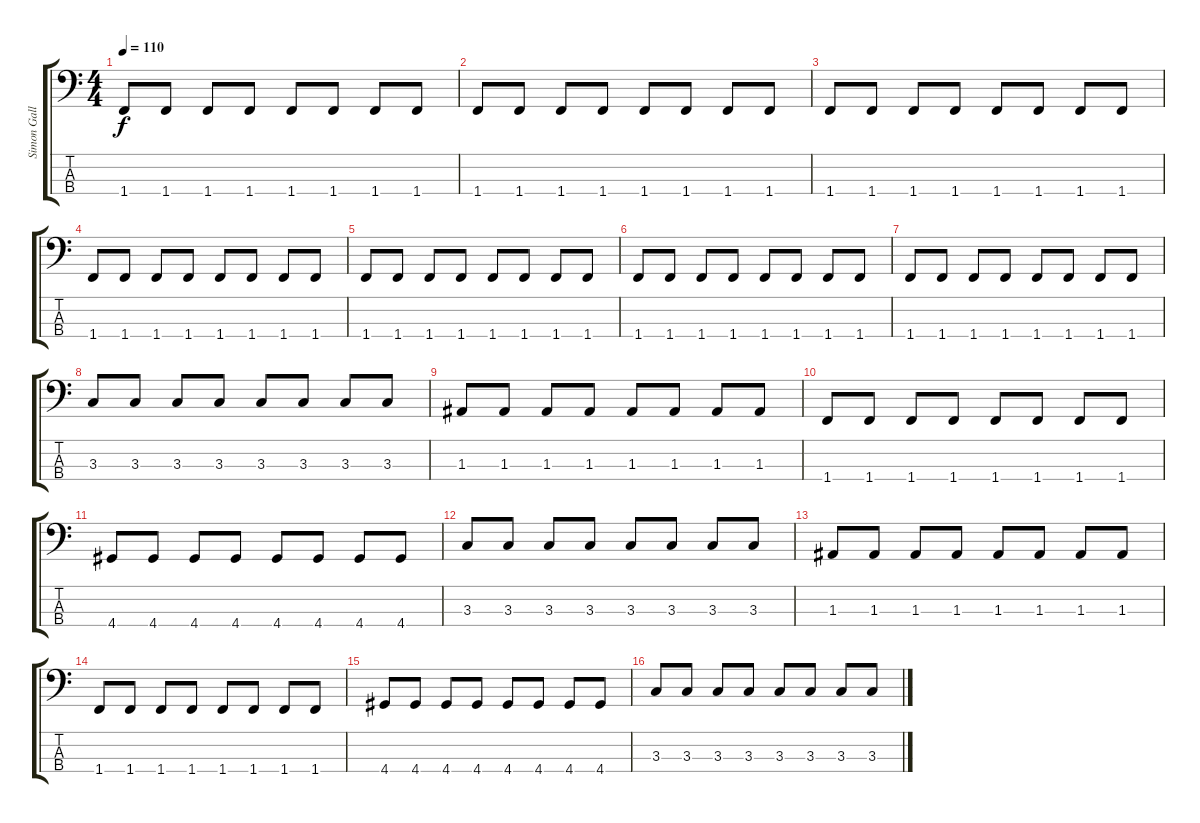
\track ("Simon Gallup (bass)" "Simon Gall") {instrument electricbasspick}
\staff {score tabs}
\tuning (G2 D2 A1 E1) {hide}
\ts (4 4)
\tempo 110
\clef f4
\ks c
1.4.8{dy f} 1.4.8 1.4.8 1.4.8 1.4.8 1.4.8 1.4.8 1.4.8 |
1.4.8 1.4.8 1.4.8 1.4.8 1.4.8 1.4.8 1.4.8 1.4.8 |
1.4.8 1.4.8 1.4.8 1.4.8 1.4.8 1.4.8 1.4.8 1.4.8 |
1.4.8 1.4.8 1.4.8 1.4.8 1.4.8 1.4.8 1.4.8 1.4.8 |
1.4.8 1.4.8 1.4.8 1.4.8 1.4.8 1.4.8 1.4.8 1.4.8 |
1.4.8 1.4.8 1.4.8 1.4.8 1.4.8 1.4.8 1.4.8 1.4.8 |
1.4.8 1.4.8 1.4.8 1.4.8 1.4.8 1.4.8 1.4.8 1.4.8 |
3.3.8 3.3.8 3.3.8 3.3.8 3.3.8 3.3.8 3.3.8 3.3.8 |
1.3.8 1.3.8 1.3.8 1.3.8 1.3.8 1.3.8 1.3.8 1.3.8 |
1.4.8 1.4.8 1.4.8 1.4.8 1.4.8 1.4.8 1.4.8 1.4.8 |
4.4.8 4.4.8 4.4.8 4.4.8 4.4.8 4.4.8 4.4.8 4.4.8 |
3.3.8 3.3.8 3.3.8 3.3.8 3.3.8 3.3.8 3.3.8 3.3.8 |
1.3.8 1.3.8 1.3.8 1.3.8 1.3.8 1.3.8 1.3.8 1.3.8 |
1.4.8 1.4.8 1.4.8 1.4.8 1.4.8 1.4.8 1.4.8 1.4.8 |
4.4.8 4.4.8 4.4.8 4.4.8 4.4.8 4.4.8 4.4.8 4.4.8 |
3.3.8 3.3.8 3.3.8 3.3.8 3.3.8 3.3.8 3.3.8 3.3.8
